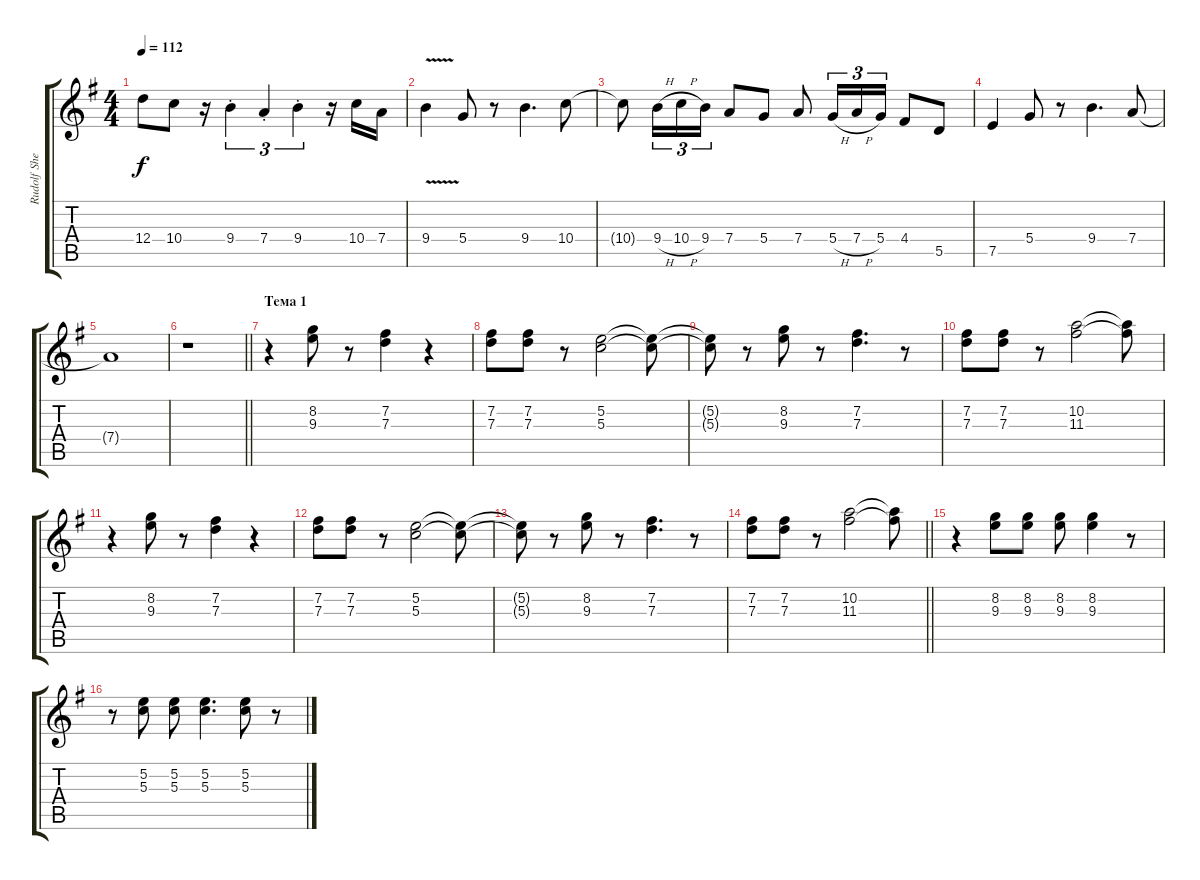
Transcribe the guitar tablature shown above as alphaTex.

\track ("Rudolf Shenker" "Rudolf She") {instrument overdrivenguitar}
\staff {score tabs}
\tuning (E4 B3 G3 D3 A2 E2) {hide}
\ts (4 4)
\tempo 112
\clef g2
\ks eminor
12.4{t}.8{dy f} 10.4.8 r.16 9.4{st}.4{tu (3 2)} 7.4{st}.4{tu (3 2)} 9.4{st}.4{tu (3 2)} r.16 10.4.16 7.4.16 |
9.4{v}.4 5.4.8 r.8 9.4.4{d} 10.4.8 |
10.4{t}.8 9.4{h}.16{tu (3 2)} 10.4{h}.16{tu (3 2)} 9.4.16{tu (3 2)} 7.4.8 5.4.8 7.4.8 5.4{h}.16{tu (3 2)} 7.4{h}.16{tu (3 2)} 5.4.16{tu (3 2)} 4.4.8 5.5.8 |
7.5.4 5.4.8 r.8 9.4.4{d} 7.4.8 |
7.4{t}.1 |
\barLineRight lightlight
r.1 |
\section ("" "Тема 1")
r.4 (8.2 9.3).8 r.8 (7.2 7.3).4 r.4 |
(7.2 7.3).8 (7.2 7.3).8 r.8 (5.2 5.3).2 (5.2{t} 5.3{t}).8 |
(5.2{t} 5.3{t}).8 r.8 (8.2 9.3).8 r.8 (7.2 7.3).4{d} r.8 |
(7.2 7.3).8 (7.2 7.3).8 r.8 (10.2 11.3).2 (10.2{t} 11.3{t}).8 |
r.4 (8.2 9.3).8 r.8 (7.2 7.3).4 r.4 |
(7.2 7.3).8 (7.2 7.3).8 r.8 (5.2 5.3).2 (5.2{t} 5.3{t}).8 |
(5.2{t} 5.3{t}).8 r.8 (8.2 9.3).8 r.8 (7.2 7.3).4{d} r.8 |
\barLineRight lightlight
(7.2 7.3).8 (7.2 7.3).8 r.8 (10.2 11.3).2 (10.2{t} 11.3{t}).8 |
r.4 (8.2 9.3).8 (8.2 9.3).8 (8.2 9.3).8 (8.2 9.3).4 r.8 |
r.8 (5.2 5.3).8 (5.2 5.3).8 (5.2 5.3).4{d} (5.2 5.3).8 r.8
